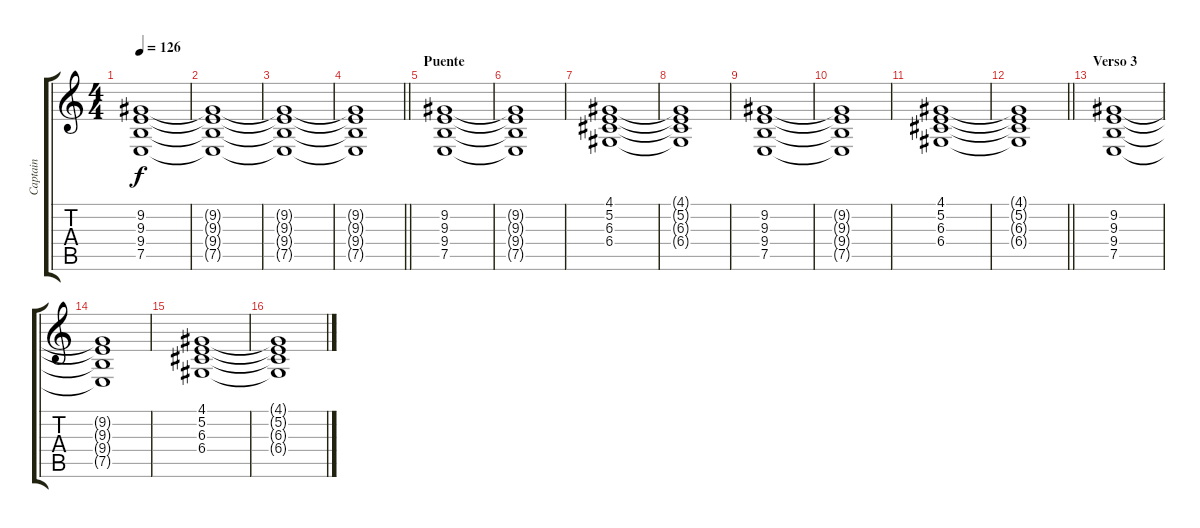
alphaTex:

\track ("Captain" "Captain") {instrument stringensemble1}
\staff {score tabs}
\tuning (E4 B3 G3 D3 A2 E2) {hide}
\ts (4 4)
\tempo 126
\clef g2
\ks c
(9.2 9.3 9.4 7.5).1{dy f} |
(9.2{t} 9.3{t} 9.4{t} 7.5{t}).1 |
(9.2{t} 9.3{t} 9.4{t} 7.5{t}).1 |
\barLineRight lightlight
(9.2{t} 9.3{t} 9.4{t} 7.5{t}).1 |
\section ("" "Puente")
(9.2 9.3 9.4 7.5).1 |
(9.2{t} 9.3{t} 9.4{t} 7.5{t}).1 |
(4.1 5.2 6.3 6.4).1 |
(4.1{t} 5.2{t} 6.3{t} 6.4{t}).1 |
(9.2 9.3 9.4 7.5).1 |
(9.2{t} 9.3{t} 9.4{t} 7.5{t}).1 |
(4.1 5.2 6.3 6.4).1 |
\barLineRight lightlight
(4.1{t} 5.2{t} 6.3{t} 6.4{t}).1 |
\section ("" "Verso 3")
(9.2 9.3 9.4 7.5).1 |
(9.2{t} 9.3{t} 9.4{t} 7.5{t}).1 |
(4.1 5.2 6.3 6.4).1 |
(4.1{t} 5.2{t} 6.3{t} 6.4{t}).1
